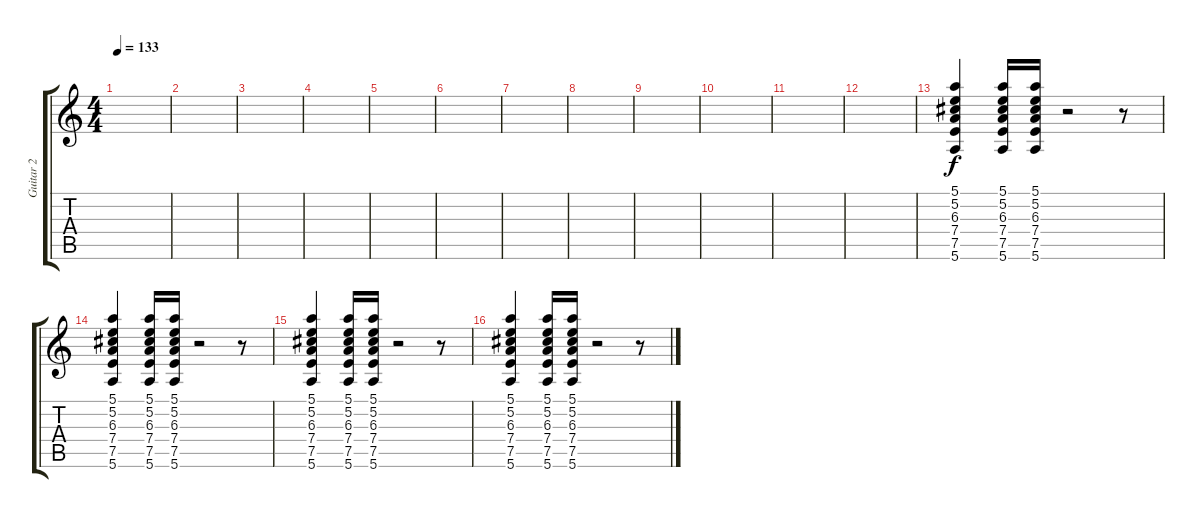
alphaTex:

\track ("Guitar 2" "Guitar 2") {instrument overdrivenguitar}
\staff {score tabs}
\tuning (E4 B3 G3 D3 A2 E2) {hide}
\ts (4 4)
\tempo 133
\clef g2
\ks c
|
|
|
|
|
|
|
|
|
|
|
|
(5.1 5.2 6.3 7.4 7.5 5.6).4 (5.1 5.2 6.3 7.4 7.5 5.6).16 (5.1 5.2 6.3 7.4 7.5 5.6).16 r.2 r.8 |
(5.1 5.2 6.3 7.4 7.5 5.6).4 (5.1 5.2 6.3 7.4 7.5 5.6).16 (5.1 5.2 6.3 7.4 7.5 5.6).16 r.2 r.8 |
(5.1 5.2 6.3 7.4 7.5 5.6).4 (5.1 5.2 6.3 7.4 7.5 5.6).16 (5.1 5.2 6.3 7.4 7.5 5.6).16 r.2 r.8 |
(5.1 5.2 6.3 7.4 7.5 5.6).4 (5.1 5.2 6.3 7.4 7.5 5.6).16 (5.1 5.2 6.3 7.4 7.5 5.6).16 r.2 r.8
